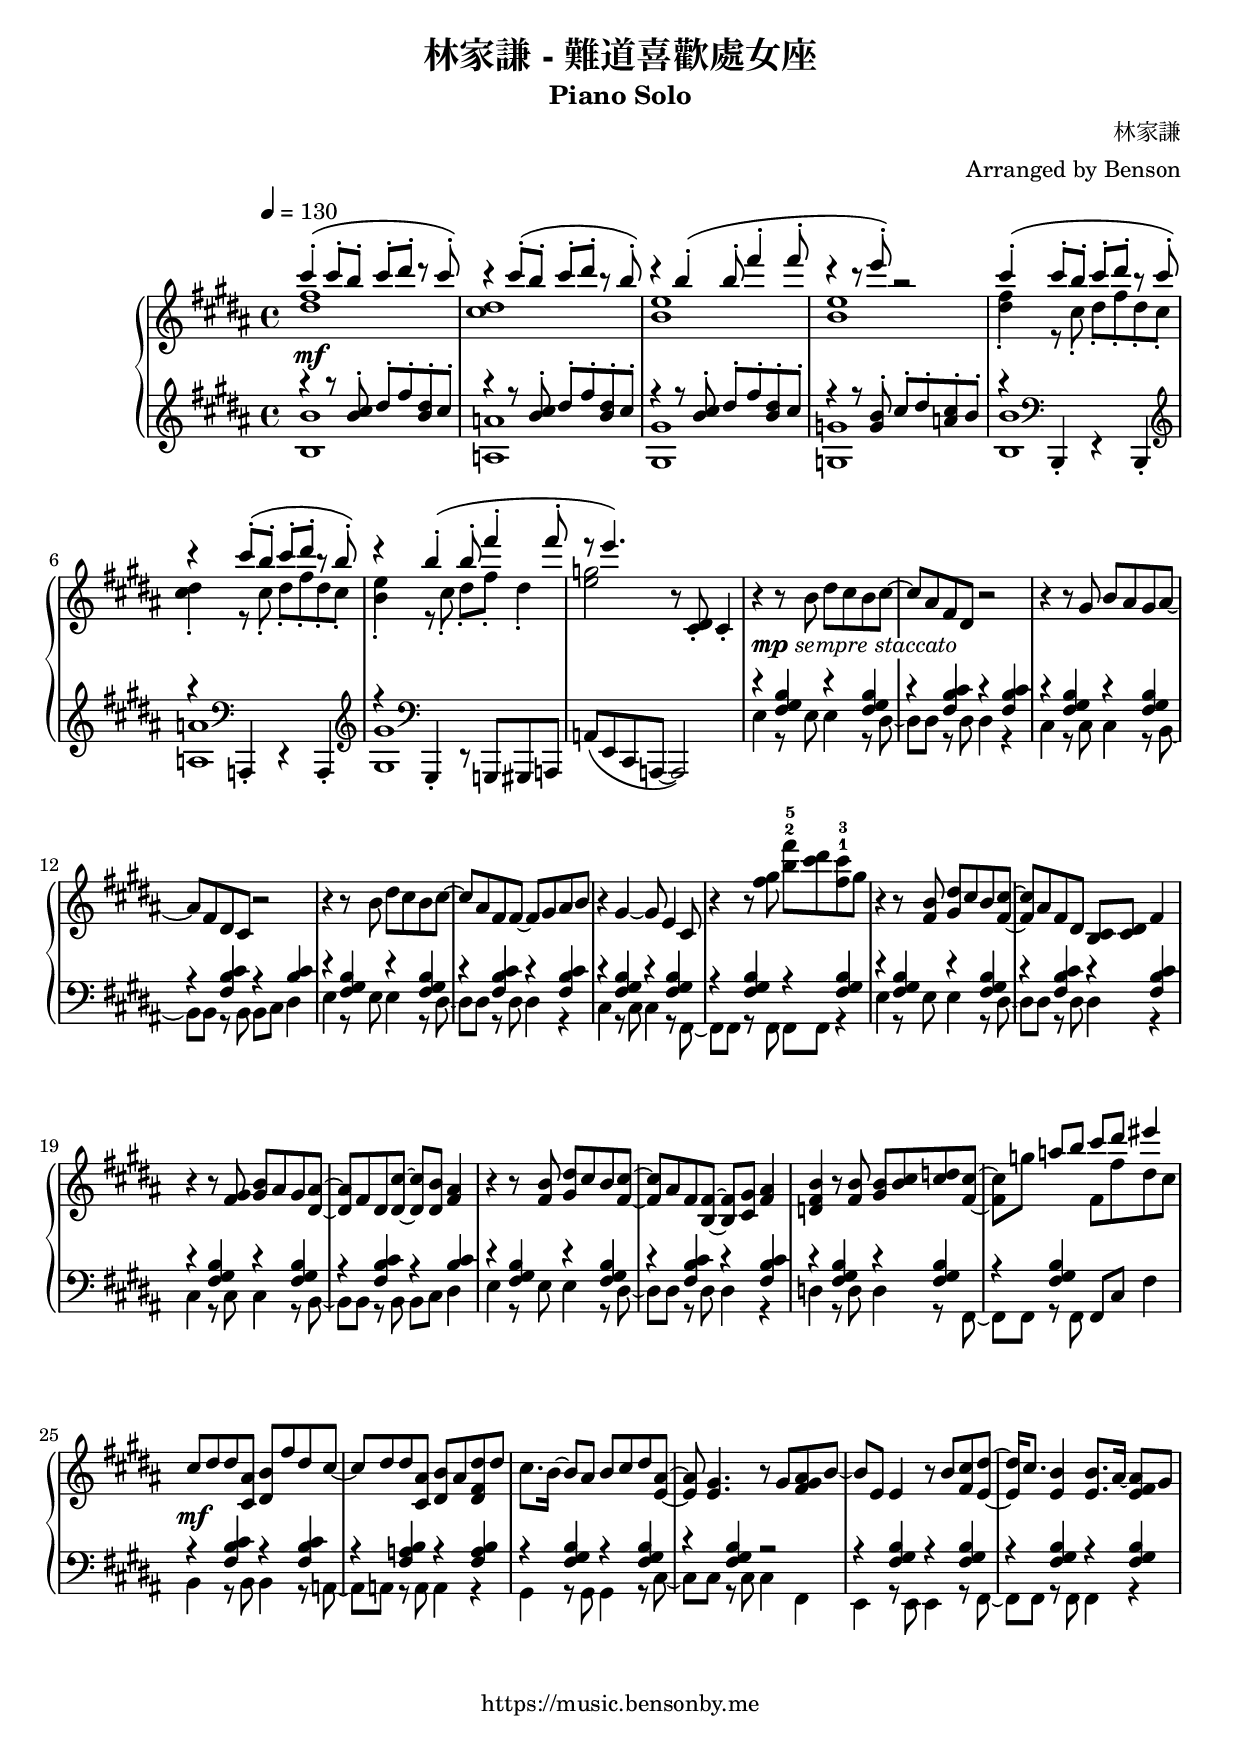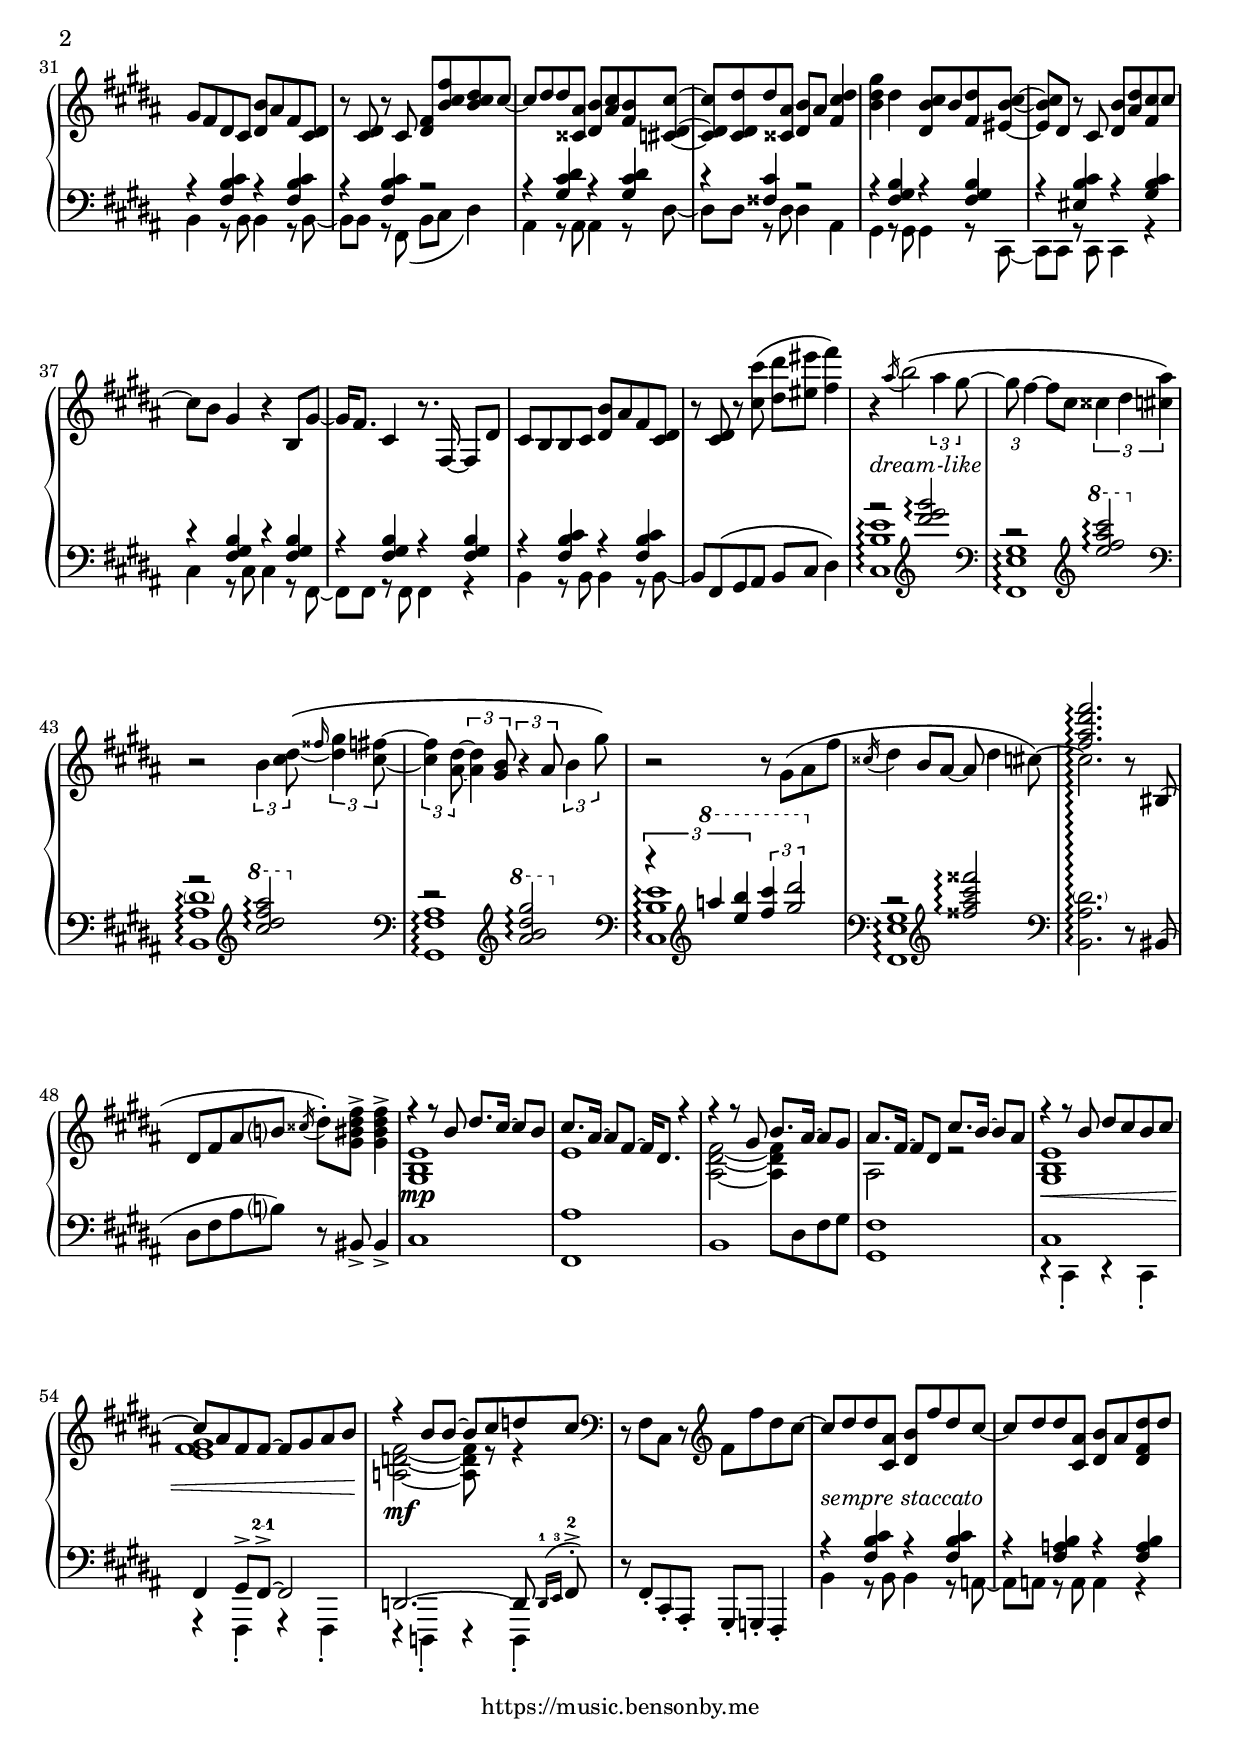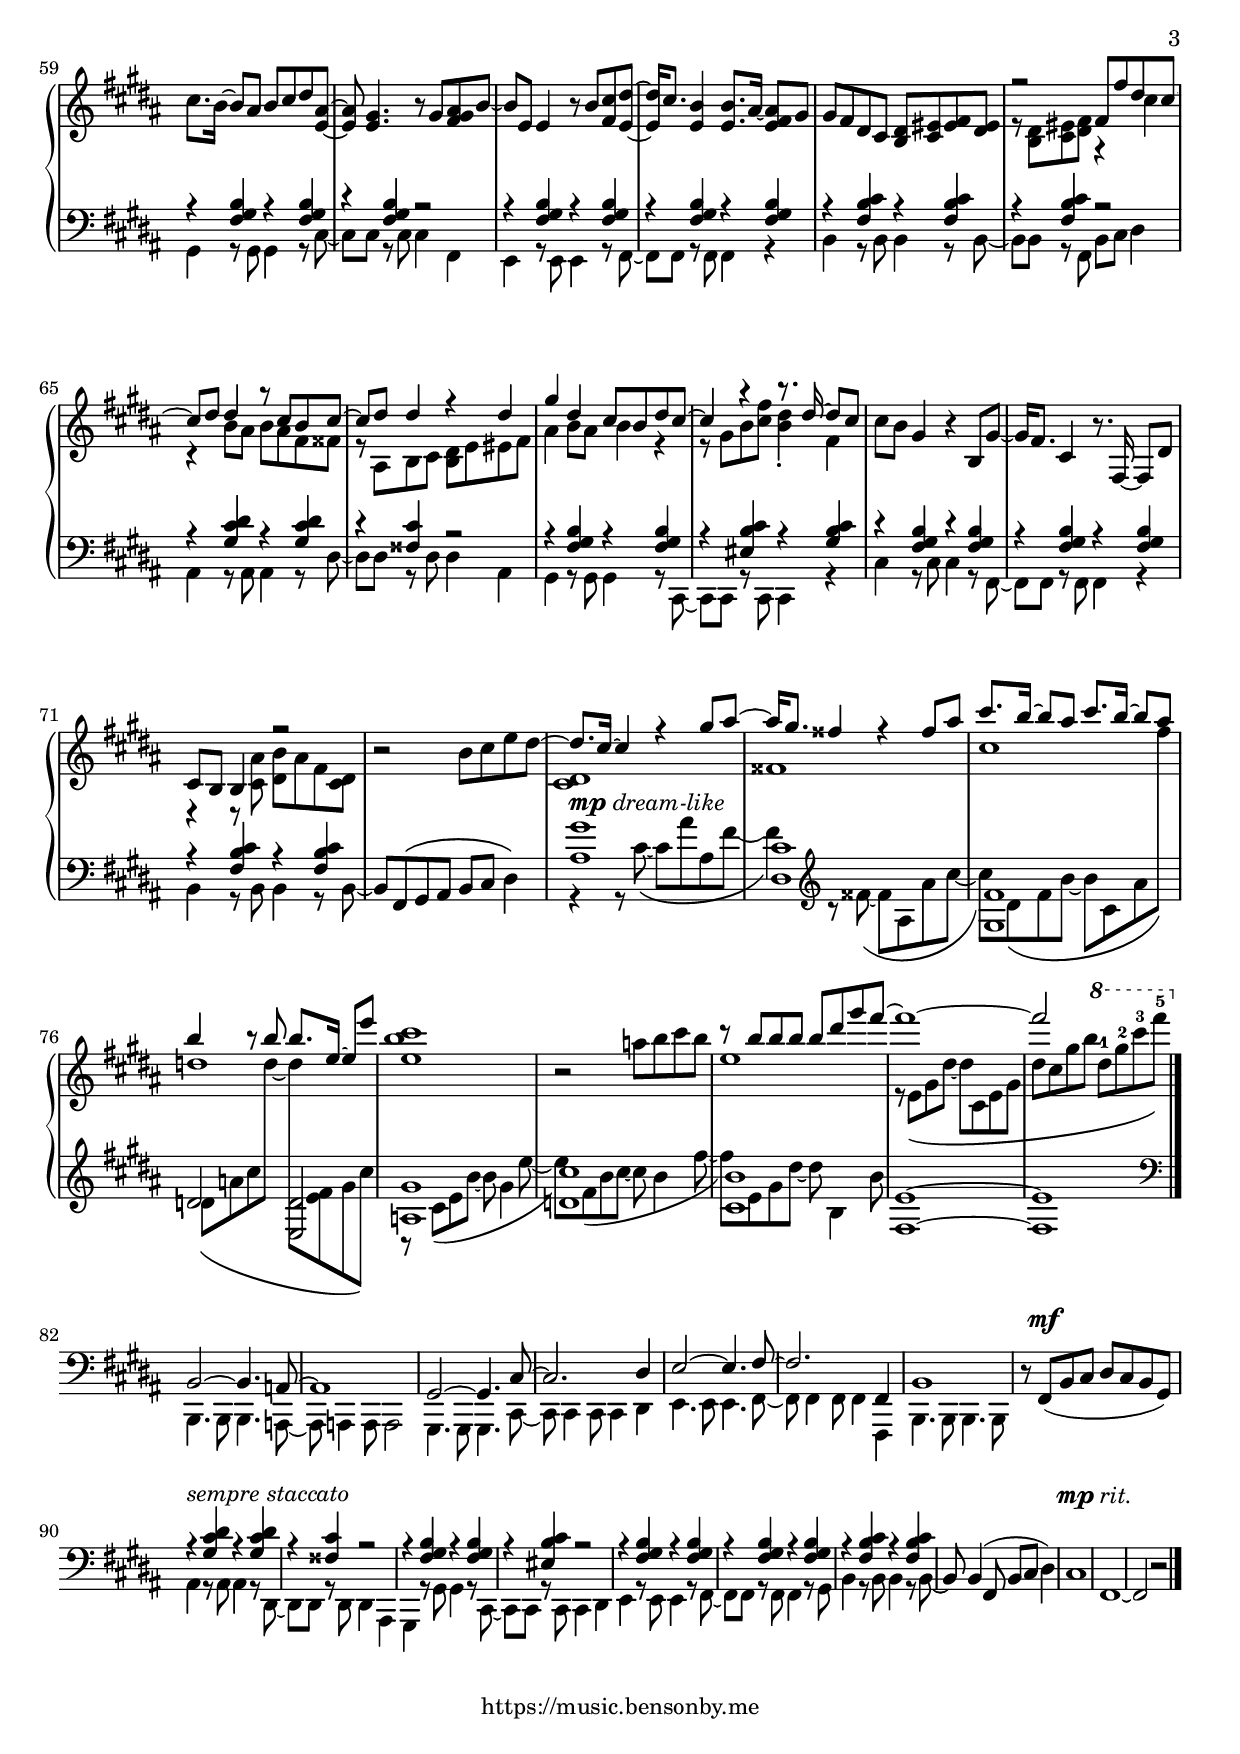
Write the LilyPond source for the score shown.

\version "2.20.0"

%%%%%%%%%%%%%%%%%%%%%%%%%%%%%%%%%%%%%%%%%%%%%%%%%%%%%%%%%%%%%%%%%%%%%%%%%%%%%%%%%%%%%%%%%%
%%  http://lsr.di.unimi.it/LSR/Item?id=445

%LSR by Jay Anderson.
%modyfied by Simon Albrecht on March 2014.
%=> http://lilypond.1069038.n5.nabble.com/LSR-445-error-td160662.html

#(define (octave-up m t)
 (let* ((octave (1- t))
      (new-note (ly:music-deep-copy m))
      (new-pitch (ly:make-pitch
        octave
        (ly:pitch-notename (ly:music-property m 'pitch))
        (ly:pitch-alteration (ly:music-property m 'pitch)))))
  (set! (ly:music-property new-note 'pitch) new-pitch)
  new-note))

#(define (octavize-chord elements t)
 (cond ((null? elements) elements)
     ((eq? (ly:music-property (car elements) 'name) 'NoteEvent)
       (cons (car elements)
             (cons (octave-up (car elements) t)
                   (octavize-chord (cdr elements) t))))
     (else (cons (car elements) (octavize-chord (cdr elements ) t)))))

#(define (octavize music t)
 (if (eq? (ly:music-property music 'name) 'EventChord)
       (ly:music-set-property! music 'elements (octavize-chord
(ly:music-property music 'elements) t)))
 music)

makeOctaves = #(define-music-function (parser location arg mus) (integer? ly:music?)
 (music-map (lambda (x) (octavize x arg)) (event-chord-wrap! mus)))
%%%%%%%%%%%%%%%%%%%%%%%%%%%%%%%%%%%%%%%%%%%%%%%%%%%%%%%%%%%%%%%%%%%%%%%%%%%%%%%%%%%%%%%%%%

cr = \change Staff = "right"
cl = \change Staff = "left"

% This mark needs to be used with \set fingeringOrientations = #'(left)

rhMarkA = \markup {
  \path #0.1 #'((moveto -1 3)(rlineto 0 -2.5)(rlineto 0.5 0)(moveto 0 -1))
}
rhMarkB = \markup {
  \path #0.1 #'((moveto -1 3)(rlineto 0 -2.5)(rlineto 0.5 0)(moveto 0 -2))
}
lhMark = \markup { 
  \path #0.1 #'((moveto 0 1)(rlineto -0.5 0)(rlineto 0 -1.5))
}

rit = \markup { \italic "rit." }
pCresc = \markup \concat { \dynamic "p" \italic \larger "  cresc." }
mpStaccato = \markup \whiteout { \concat { \dynamic "mp" \italic " sempre staccato" } }
sempreStaccato = \markup { \italic "sempre staccato" }
mpDreamLike = \markup \concat { \dynamic "mp" \italic " dream-like" }

shpSlurA = \shape #'((0 . -0.3) (0 . 0) (0 . 0) (0 . 0)) PhrasingSlur
shpSlurB = \shape #'((0 . -1) (0 . -0.7) (0 . -0.4) (-0.1 . -0.2)) PhrasingSlur
shpSlurC = \shape #'((0 . 0) (0 . 0.5) (0 . 0.2) (0 . 0)) PhrasingSlur
hairpinA = \once \override Hairpin.Y-offset = #1
dynamicShiftA = \once \override DynamicText.Y-offset = #-3
dynamicShiftB = \once \override DynamicText.Y-offset = #-1.8
dynamicShiftC = \once \override DynamicText.Y-offset = #0
dynamicShiftD = {
  \once \override DynamicText.Y-offset = #-0.02
  \once \override DynamicText.X-offset = #-0.7
}
dynamicShiftE = \once \override DynamicText.X-offset = #0.06
textScriptShiftA = \once \override TextScript.extra-offset = #'(-0.7 . 0.6)
scriptShiftA = \once \override Script.padding = #0.3
scriptShiftB = \once \override Script.padding = #0.4
metronomePaddingA = \once \override Score.MetronomeMark.padding = #4
metronomePaddingB = \once \override Score.MetronomeMark.padding = #2

suppressAccidental = \once \override Accidental #'stencil = ##f

pedalBracket = \set Staff.pedalSustainStyle = #'bracket
son = \sustainOn
soff = \sustainOff

rh-intro = \relative c''' {
  << {
    cis4-.\( cis8-. b-. cis-. dis-. r cis-.\)
    r4 cis8-.\( b-. cis-. dis-. r b-.\)
    r4 b4-.\(  b8-. fis'4-. fis8-.
    r4 r8 e-.\) r2
  } \\ {
    <dis, fis>1
    <cis dis>1
    <b e>1
    <b e>1
  } >>

  << {
    cis'4-.\( cis8-. b-. cis-. dis-. r cis-.\)
    r4 cis8-.\( b-. cis-. dis-. r b-.\)
    r4 b4-.\(  b8-. fis'4-. fis8-.
    r8 e4.\)
  } \\ {
    <dis, fis>4-. r8 cis-. dis-. fis-. dis-. cis-.
    <cis dis>4-. r8 cis-. dis-. fis-. dis-. cis-.
    <b e>4-. r8 cis-. dis-. fis-. dis4-.
    <e g>2
  } >> r8 <cis, dis>-. cis4-.
}
rh-verse-A = \relative c'' {
  r4 r8 b dis cis b cis~
  cis8 ais fis dis r2
  r4 r8 gis b ais gis ais~
  ais8 fis dis cis r2

  r4 r8 b' dis cis b cis~
  cis8 ais fis fis~ fis gis ais b
  r4 gis~ gis8 e4 cis8
  r4 r8 <fis' gis> <b^2 fis'^5> <cis dis> <fis,^1 cis'^3> gis

  r4 r8 <fis, b> <gis dis'> cis b <fis cis'>~
  q8 ais fis dis <b cis> <cis dis> fis4
  r4 r8 <fis gis> <gis b> ais gis <dis ais'>~
  q8 fis dis <dis cis'>~ q <dis b'> <fis ais>4

  r4 r8 <fis b> <gis dis'> cis b <fis cis'>~
  q8 ais fis <b, fis'>~ q <cis gis'> <fis ais>4
  <d fis b>4 r8 <fis b> <gis b> <b cis> <cis d> <fis, cis'>~

  q8 g'
}
rh-chorus-A = \relative c''' {
  << { a b cis dis eis4 } \\ { s4 fis,,8 fis' dis cis~ } >>
  cis dis dis <cis, ais'> <dis b'>8 fis' dis cis~
  cis8 dis dis <cis, ais'> <dis b'> ais' <dis, fis dis'>8 dis'
  cis8. b16~ b8 ais b cis dis <ais e>~
  q8 <gis e>4. r8 gis <fis gis ais> b~
  b8 e, e4 r8 b' <cis fis,> <dis e,>~
  q16 cis8. <b e,>4 <b e,>8. ais16~ <ais fis e>8 gis
  gis8 fis dis cis <dis b'> ais' fis <cis dis>

  r8 q r cis <fis dis>8 <fis' cis b> <dis cis b> cis~
  cis dis dis <cisis, ais'> <dis b'> <ais' cis> <b fis> <cis dis, cis>~
  q8 <dis dis, cis> dis8 <cisis, ais'> <dis b'> ais' <dis cis fis,>4
  <gis dis b>4 dis <cis b dis,>8 b <dis fis,> <cis b eis,>~
  q8 dis, r cis <dis b'> <dis' ais> <cis fis,> cis~
  cis8 b gis4 r4 b,8 gis'~
  gis16 fis8. cis4 r8. fis,16~ fis8 dis'
  cis8 b b8 cis <dis b'> ais' fis <cis dis>
  r8 q r \makeOctaves 1 { cis'\( dis eis fis4\) }
}
rh-episode-A = \relative c''' {
  r4 \acciaccatura ais16 b2\( \tuplet 3/2 4 { ais4 gis8~ }
  \tuplet 3/2 4 { gis8 fis4~ } fis8 cis \tuplet 3/2 2 { cisis4 dis <cis ais'>\) }
  r2 \tuplet 3/2 4 { b4 <cis dis>8_~\( } \grace { fisis16 } \tuplet 3/2 4 { <dis gis>4 <cis fis>8~ }
  \tuplet 3/2 4 { q4 <ais dis>8~ q4 <gis b>8 r4 ais8 b4 gis'8\) }
  << {
    s1
    s1
    <fis ais dis fis>2.\arpeggio
  } \\ {
    \oneVoice
    r2 r8 gis,\( ais fis'
    \acciaccatura cisis16 dis4 b8 ais~ ais dis4 cis8~\)
    \voiceTwo cis2.
  } >> r8 bis,(
  dis8 fis ais b? \acciaccatura cisis16 dis8)-. <gis, bis dis fis>-> q4->
}
rh-verse-B = \relative c' {
  << {
    r4 r8 b' dis8. cis16~ cis8 b
    cis8. ais16~ ais8 fis~ fis16 dis8. r4
    r4 r8 gis b8. ais16~ ais8 gis
    ais8. fis16~ fis8 dis cis'8. b16~ b8 ais

    r4 r8 b dis cis b cis~
    cis8 ais fis fis~ fis gis ais b
    r4 b8 b~ b cis d cis
  } \\ {
    <gis, b e>1
    e'1
    <ais, dis fis>2~ q8 \cl dis, fis gis
    \cr ais2 r2
    <gis b e>1
    <e' fis gis>1
    <a, d fis>2~ q8 r r4
  } >>

  \clef bass r8 fis cis r
}
rh-chorus-B = \relative c' {
  \clef treble fis8 fis' dis cis~
  cis dis dis <cis, ais'> <dis b'>8 fis' dis cis~
  cis8 dis dis <cis, ais'> <dis b'> ais' <dis, fis dis'>8 dis'
  cis8. b16~ b8 ais b cis dis <ais e>~
  q8 <gis e>4. r8 gis <fis gis ais> b~
  b8 e, e4 r8 b' <cis fis,> <dis e,>~
  q16 cis8. <b e,>4 <b e,>8. ais16~ <ais fis e>8 gis
  gis8 fis dis cis <dis b> <eis cis> <fis eis> <eis dis>

  %{
  r8 <dis b> <eis cis> <fis dis> fis fis' <dis cis> cis~
  cis dis <dis b> ais b <ais cis> <b fis> <cis fisis,>~
  q8 <dis dis, cis> dis8 <cisis, ais'> <dis b'> ais' <dis cis fis,>4
  <gis dis b>4 dis <cis b dis,>8 b <dis fis,> <cis b eis,>~
  q8 dis, r cis <dis b'> <dis' ais> <cis fis,> cis~
  cis8 b gis4 r4 b,8 gis'~
  gis16 fis8. cis4 r8. fis,16~ fis8 dis'
  cis8 b b8 cis <dis b'> ais' fis <cis dis>
  r8 q r \makeOctaves 1 { cis'\( dis eis fis4\) }
  %}
  
  << {
    r2 fis8 fis' dis cis~
    cis dis dis4 r8 cis b cis~
    cis8 dis dis4 r dis4
    gis4 dis cis8 b dis cis~
    cis4 r r8. dis16~ dis8 cis
  } \\ {
    r8 <dis, b> <eis cis> <fis dis> r4 cis'4
    r4 b8 ais b ais fis fisis
    r8 ais, b cis <b dis> e eis fis
    ais4 b8 ais b4 r4
    r8 gis b <cis fis> <b dis>4-. fis4
  } >>
  cis'8 b gis4 r4 b,8 gis'~
  gis16 fis8. cis4 r8. fis,16~ fis8 dis'
  << {
    cis8 b b4 r2
  } \\ {
    r4 r8 <cis ais'> <dis b'> ais' fis <cis dis>
  } >>
}
rh-bridge = \relative c'' {
  << {
    \oneVoice
    r2 b8 cis e dis~
    \voiceOne
    dis8. cis16~ cis4 r4 gis'8 ais~
    ais16 gis8. fisis4 r4 fisis8 ais
    cis8. b16~ b8 ais cis8. b16~ b8 ais
    b4 r8 b b8. e,16~ e8 e'
    \oneVoice
    <cis b e,>1
    r2 a8 b cis b
    \voiceOne
    r8 b b b b dis gis fis~
    fis1~
    fis2
  } \\ {
    s1
    <cis,, dis>1
    fisis1
    cis'1
    d1
    s1
    s1
    e1
    r8 e,\( gis dis'~ dis cis, e gis
    dis' cis gis' b \ottava #1 dis^1 gis^2 cis^3 fis^5\) \ottava #0
  } >>
}
rh-chorus-C = \relative c'' {
}
rh-outro = \relative c {
}

beatA = \relative c { r4 <fis gis b> r q }
beatB = \relative c { r4 <fis b cis> r q }
beatBa = \relative c { r4 <fis b cis> r <b cis> }
beatC = \relative c { r4 <fis a b> r q }

lh-intro = \relative c'' {
  \pedalBracket
  << {
    r4 r8 <b cis>8-. dis-. fis-. <b, dis>-. cis-.
    r4 r8 <b cis>8-. dis-. fis-. <b, dis>-. cis-.
    r4 r8 <b cis>8-. dis-. fis-. <b, dis>-. cis-.
    r4 r8 <g b>8-. cis-. dis-. <a cis>-. b-.
    r4 \clef bass \oneVoice b,,,-. r b-.
    \voiceOne r4 \clef bass \oneVoice a-. r a-.
    \voiceOne r4 \clef bass \oneVoice gis-. r8 g gis a
  } \\ {
    \clef treble
    \makeOctaves 1 {
      b''1
      a
      gis
      g
      b \clef treble
      a \clef treble
      gis
    }
  } >>
  \shpSlurA
  a,8\( e cis a~ a2\)
}
lh-verse-A = \relative c {
  << {
    \beatA
    \beatB
    \beatA
    \beatBa
    \beatA
    \beatB
    \beatA
    \beatA

    \beatA
    \beatB
    \beatA
    \beatBa
    \beatA
    \beatB
    \beatA
    r4 <fis gis b>
  } \\ {
    e4 r8 e e4 r8 dis~
    dis8 dis r dis dis4 r
    cis4 r8 cis cis4 r8 b~
    b8 b r b b cis dis4
    e4 r8 e e4 r8 dis~
    dis8 dis r dis dis4 r
    cis4 r8 cis cis4 r8 fis,~
    fis8 fis r fis fis fis r4

    e'4 r8 e e4 r8 dis~
    dis8 dis r dis dis4 r
    cis4 r8 cis cis4 r8 b~
    b8 b r b b cis dis4
    e4 r8 e e4 r8 dis~
    dis8 dis r dis dis4 r

    d4 r8 d d4 r8 fis,~
    fis8 fis r fis \oneVoice fis cis' fis4
  } >>
}
lh-chorus-A = \relative c {
  << {
    \beatB
    \beatC
    \beatA
    r4 <fis gis b> r2
    \beatA
    \beatA
    \beatB
    r4 <fis b cis> r2
    \voiceOne
    r4 <gis cis dis> r q
    r4 <fisis cis'> r2
    \beatA
    r4 <eis b' cis> r <gis b cis>
    \beatA
    \beatA
    \beatB
  } \\ {
    b,4 r8 b8 b4 r8 a~
    a8 a r a a4 r
    gis4 r8 gis gis4 r8 cis~
    cis8 cis r cis cis4 fis,
    e4 r8 e e4 r8 fis~
    fis fis r fis fis4 r
    b4 r8 b b4 r8 b~
    b8 b r \shpSlurB fis\( b cis dis4\)
    ais4 r8 ais ais4 r8 dis~
    dis dis r dis dis4 ais
    gis4 r8 gis gis4 r8 cis,~
    cis8 cis r cis cis4 r
    cis'4 r8 cis cis4 r8 fis,~
    fis8 fis r fis fis4 r
    b4 r8 b b4 r8 b~
    \oneVoice b8 fis\( gis ais b cis dis4\)
  } >>
}
lh-episode-A = \relative c''' {
  << {
    r2 \clef treble <dis e gis>\arpeggio
    r2 \clef treble \ottava #1 <e fis ais cis>\arpeggio \ottava #0
    r2 \clef treble \ottava #1 <cis dis fis ais>\arpeggio \ottava #0
    r2 \clef treble \ottava #1 <ais b dis gis>\arpeggio \ottava #0
    \tuplet 3/2 2 { r4 \clef treble \ottava #1 a' <b e,> <cis fis,> <dis gis,>2 } \ottava #0
    r2 \clef treble <fisis,, ais cis fisis>2\arpeggio
  } \\ {
    <cis,, b' e>1\arpeggio
    \clef bass <fis, e' gis>1\arpeggio
    \clef bass <b ais' \parenthesize dis>1\arpeggio
    \clef bass <gis fis' ais>1\arpeggio
    \clef bass <cis b' e>1\arpeggio
    \clef bass <fis, e' gis>1\arpeggio
  } >>
  \clef bass <b ais' \parenthesize dis>2.\arpeggio r8 bis(
  dis8 fis ais b?) r bis,-> bis4->
}
lh-verse-B = \relative c {
  cis1
  <fis, ais'>1
  b1
  <gis fis'>1
  << {
    cis1
    fis,4 gis8-> fis->~\finger "2-1" fis2
    d2.~ d8 \appoggiatura { d16-1 e-3 } fis8-.->-2
  } \\ {
    r4 cis4-. r cis-.
    r4 fis,4-. r fis-.
    r4 d4-. r d4-.
  } >>
  r8 fis'8-. cis-. ais-. gis-. g-. fis4-.
}
lh-chorus-B = \relative c {
  << {
    \beatB
    \beatC
    \beatA
    r4 <fis gis b> r2
    \beatA
    \beatA
    \beatB
    r4 <fis b cis> r2
    \voiceOne
    r4 <gis cis dis> r q
    r4 <fisis cis'> r2
    \beatA
    r4 <eis b' cis> r <gis b cis>
    \beatA
    \beatA
    \beatB
  } \\ {
    b,4 r8 b8 b4 r8 a~
    a8 a r a a4 r
    gis4 r8 gis gis4 r8 cis~
    cis8 cis r cis cis4 fis,
    e4 r8 e e4 r8 fis~
    fis fis r fis fis4 r
    b4 r8 b b4 r8 b~
    b8 b r fis b cis dis4
    ais4 r8 ais ais4 r8 dis~
    dis dis r dis dis4 ais
    gis4 r8 gis gis4 r8 cis,~
    cis8 cis r cis cis4 r
    cis'4 r8 cis cis4 r8 fis,~
    fis8 fis r fis fis4 r
    b4 r8 b b4 r8 b~
    \oneVoice b8 fis\( gis ais b cis dis4\)
  } >>
}
lh-bridge = \relative c' {
  \set fingeringOrientations = #'(left)
  << {
    <ais gis'>1
    <dis, cis'>
    <gis fis'>1
    d'2 <e, d'>2
    <a gis'>1
    <d cis'>1
    <cis b'>1
    <fis, e'>1~
    q1
  } \\ {
    r4 r8 cis'~\( cis ais' ais, fis'~
    fis4\) \clef treble r8 fisis~\( fisis ais, ais' cis~
    cis8\)  dis,\( fis b~ b cis, ais' \cr fis'\) \cl
    d,8\( a' cis \cr d~ d8 \cl <e, fis> gis cis\)
    r8 cis,\( e b'~ b gis4 e'8~
    e8\) \shpSlurC fis,\( b cis~ cis b4 fis'8~
    fis8\) e,\( gis dis'~ dis b,4 b'8~
  } >>
}
lh-chorus-C = \relative c {
  \clef bass
  << {
    b2~ b4. a8~
    a1
    gis2~ gis4. cis8~
    cis2. dis4
    e2~ e4. fis8~
    fis2. fis,4
    b1
  } \\ {
    b,4. b8 b4. a8~
    a8 a4 a8 a2
    gis4. gis8 gis4. cis8~
    cis8 cis4 cis8 cis4 dis
    e4. e8 e4. fis8~
    fis8 fis4 fis8 fis4 fis,
    b4. b8 b4. b8
  } >>
  r8 fis'( b cis dis cis b gis)

  << {
    r4 <gis' cis dis> r q
    r4 <fisis cis'> r2
    \beatA
    r4 <eis b' cis> r2
    \beatA
    \beatA
    \beatB
  } \\ {
    ais,4 r8 ais ais4 r8 dis,~
    dis dis r dis dis4 ais
    gis4 r8 gis' gis4 r8 cis,~
    cis8 cis r cis cis4 dis
    e4 r8 e e4 r8 fis~
    fis8 fis r fis fis4 r8 gis
    b4 r8 b b4 r8 b~
    \oneVoice b8 b4( fis8 b cis dis4)
  } >>
}
lh-outro = \relative c {
  cis1
  fis,1~
  fis2 r2
}


\header {
  title = "林家謙 - 難道喜歡處女座"
  subtitle = "Piano Solo"
  composer = "林家謙"
  arranger = "Arranged by Benson"
}

global-tempo = {
  \tempo 4 = 130
}
global = {
  \key b \major
}

rh = \relative c' {
  \clef treble
  \metronomePaddingA
  \tag #'mini { \metronomePaddingB }
  \global-tempo
  \global
  \rh-intro
  \rh-verse-A
  \rh-chorus-A
  \rh-episode-A
  \rh-verse-B
  \rh-chorus-B
  \rh-bridge
  \rh-chorus-C
  \rh-outro
  \bar "|."
}

lh = \relative c {
  \clef bass
  \global
  \lh-intro
  \lh-verse-A
  \lh-chorus-A
  \lh-episode-A
  \lh-verse-B
  \lh-chorus-B
  \lh-bridge
  \lh-chorus-C
  \lh-outro
  \bar "|."
}

dynamics = {
  % intro
  s1\mf s1*7

  % verse-A
  s1-\mpStaccato s1*15

  % chorus A
  s1\mf s1*15

  % episode A
  s1-\markup { "dream-like" } s1*7

  % verse-B
  s1\mp s1*3 s1\< s1 \dynamicShiftA s1\mf s1

  % chorus B
  s1-\sempreStaccato s1*15

  % bridge
  s1-\mpDreamLike s1*8

  % chorus C
  s1*7 s8 s2..\mf
  s1-\sempreStaccato s1*7

  % outro
  \dynamicShiftB
  s1\mp s1-\rit s1
}

\paper {
  page-breaking = #ly:page-turn-breaking
  oddFooterMarkup = \markup {
    \fill-line {
      "https://music.bensonby.me"
    }
  }
  evenFooterMarkup = \oddFooterMarkup
  footnote-footer-padding = 4.5\mm
  last-bottom-spacing.basic-distance = #11
}
\score {
  \new PianoStaff <<
    \set PianoStaff.connectArpeggios = ##t
    \set PianoStaff.instrumentName = #""
    \new Staff = "right" \with {
      \consists "Span_arpeggio_engraver"
    } {
      \set Staff.midiInstrument = #"acoustic grand"
      \set Staff.midiMinimumVolume = #0.6
      \set Staff.midiMaximumVolume = #0.7
      \removeWithTag #'mini \rh
    }
    \new Dynamics = "Dynamics_pf" \removeWithTag #'mini \dynamics
    \new Staff = "left" {
      \set Staff.midiInstrument = #"acoustic grand"
      \set Staff.midiMinimumVolume = #0.6
      \set Staff.midiMaximumVolume = #0.7
      \removeWithTag #'mini \lh
    }
  >>
  \layout {
    \context {
      % add the RemoveEmptyStaffContext that erases rest-only staves
      \Staff \RemoveEmptyStaves
    }
    \context {
      % add the RemoveEmptyStaffContext that erases rest-only staves
      % \Dynamics \RemoveEmptyStaves
    }
    \context {
      \Score
      % Remove all-rest staves also in the first system
      % \override VerticalAxisGroup.remove-first = ##t
      % If only one non-empty staff in a system exists, still print the starting bar
      % \override SystemStartBar.collapse-height = #1
    }
  }
  \midi {
  }
}

%{
\book {
  \bookOutputSuffix "mini"
  #(set! paper-alist (cons '("snippet" . (cons (* 109 mm) (* 137.16 mm))) paper-alist))
  \header {
    piece = "林家謙 - 難道喜歡處女座"
    opus = "Arranged by Benson"
    title = ""
    subtitle = ""
    subsubtitle = ""
    composer = ""
    arranger = ""
  }
  \paper {
    #(set-paper-size "snippet")
    indent = 0
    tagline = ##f
    print-all-headers = ##f
    evenHeaderMarkup = ##f
    oddHeaderMarkup = ##f
    evenFooterMarkup = ##f
    oddFooterMarkup = ##f
    % top-margin = 1\mm
    top-markup-spacing.basic-distance = #1 %-dist. from bottom of top margin to the first markup/title
    markup-system-spacing.basic-distance = #2 %-dist. from header/title to first system
    top-system-spacing.basic-distance = #0.6 %-dist. from top margin to system in pages with no titles
    system-system-spacing.basic-distance = #1 %-dist. from top margin to system in pages with no titles
    last-bottom-spacing.basic-distance = #0.3 %-pads music from copyright block
  }

  \score {
    \new PianoStaff <<
      \new Staff = "right" \with {
        \consists "Span_arpeggio_engraver"
      } { \keepWithTag #'mini \rh }
      \new Dynamics = "dynamics" { \keepWithTag #'mini \dynamics }
      \new Staff = "left" { \keepWithTag #'mini \lh }
    >>
    \layout {
      #(layout-set-staff-size 16)
      \context {
        % add the RemoveEmptyStaffContext that erases rest-only staves
        \Staff \RemoveEmptyStaves
      }
      \context {
        \Score
        % Remove all-rest staves also in the first system
        \override VerticalAxisGroup.remove-first = ##t
      }
      \context {
        \Voice
        % \override Script.stencil = #bold-tenuto-script-stencil
      }
    }
  }
}
%}
